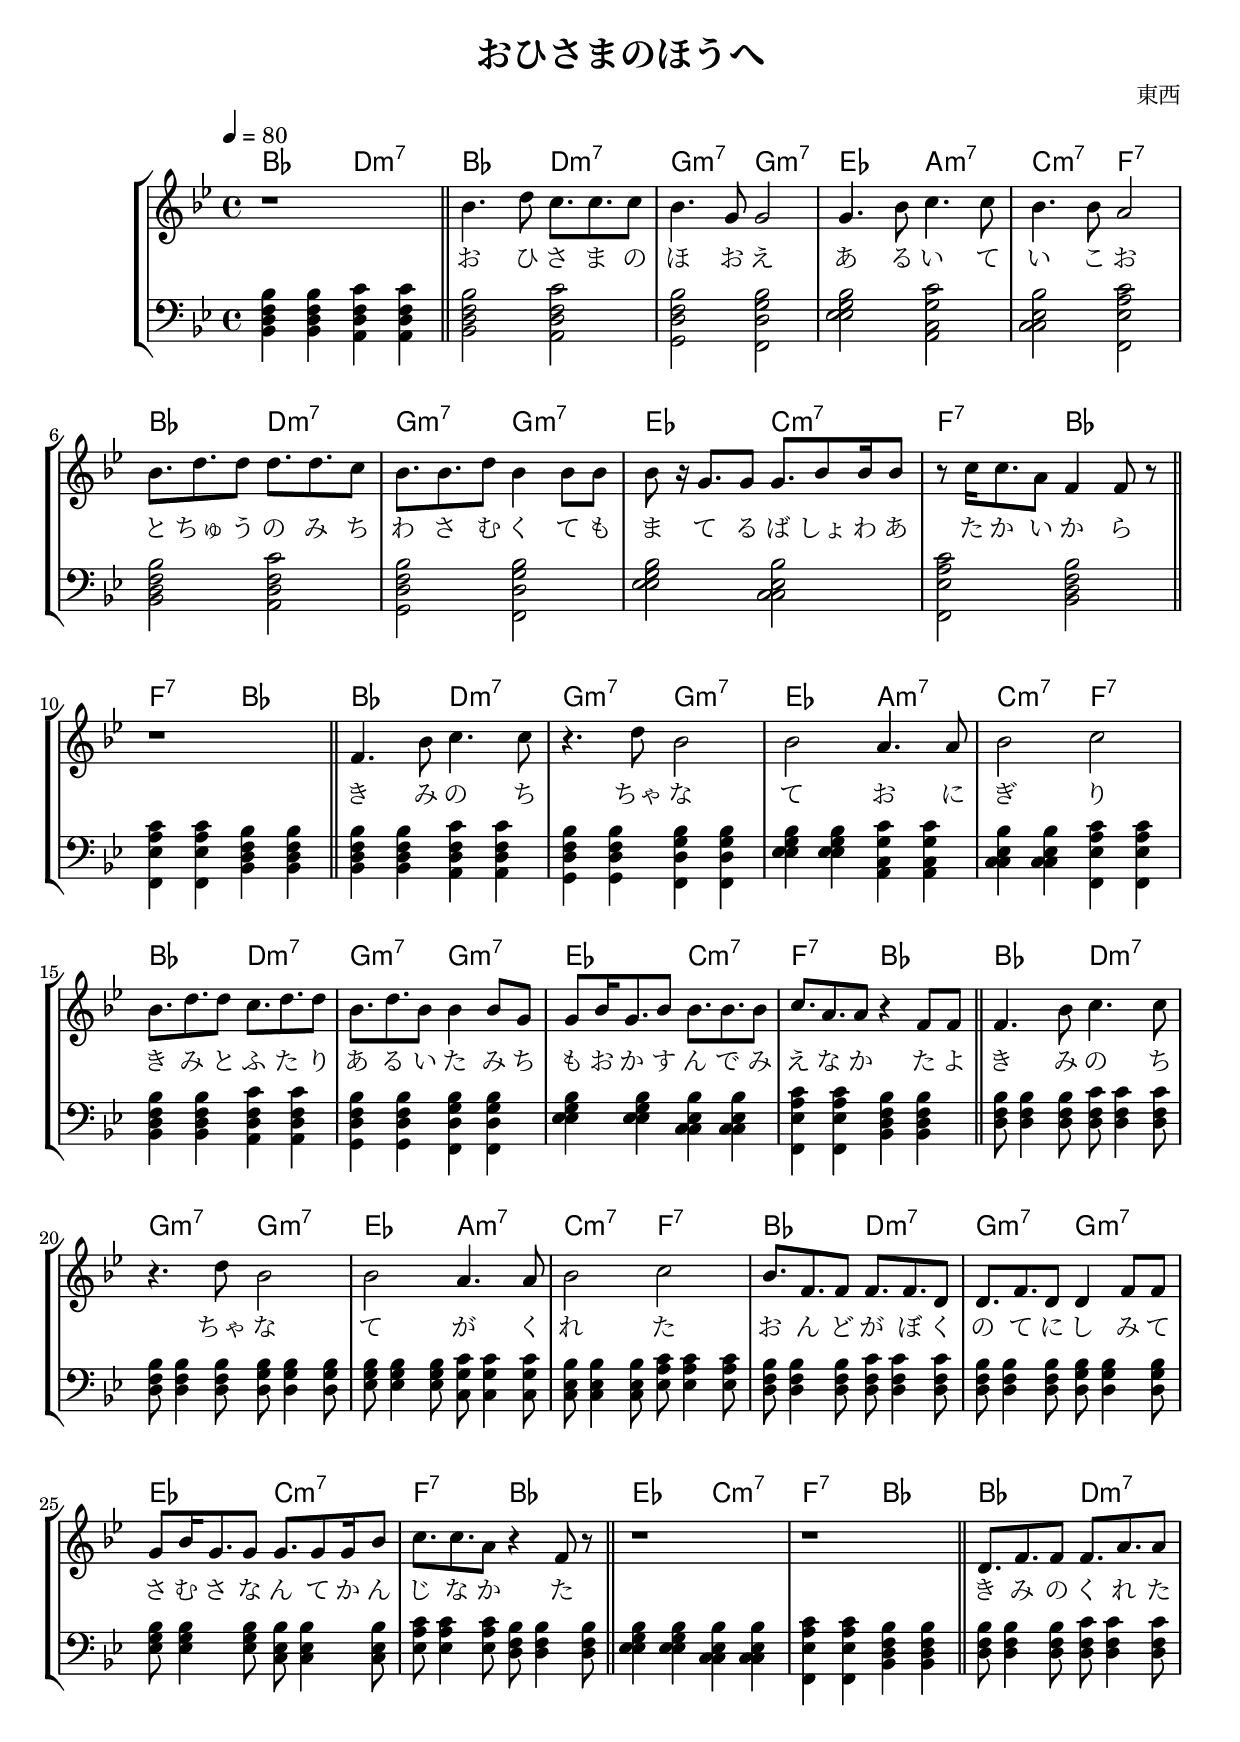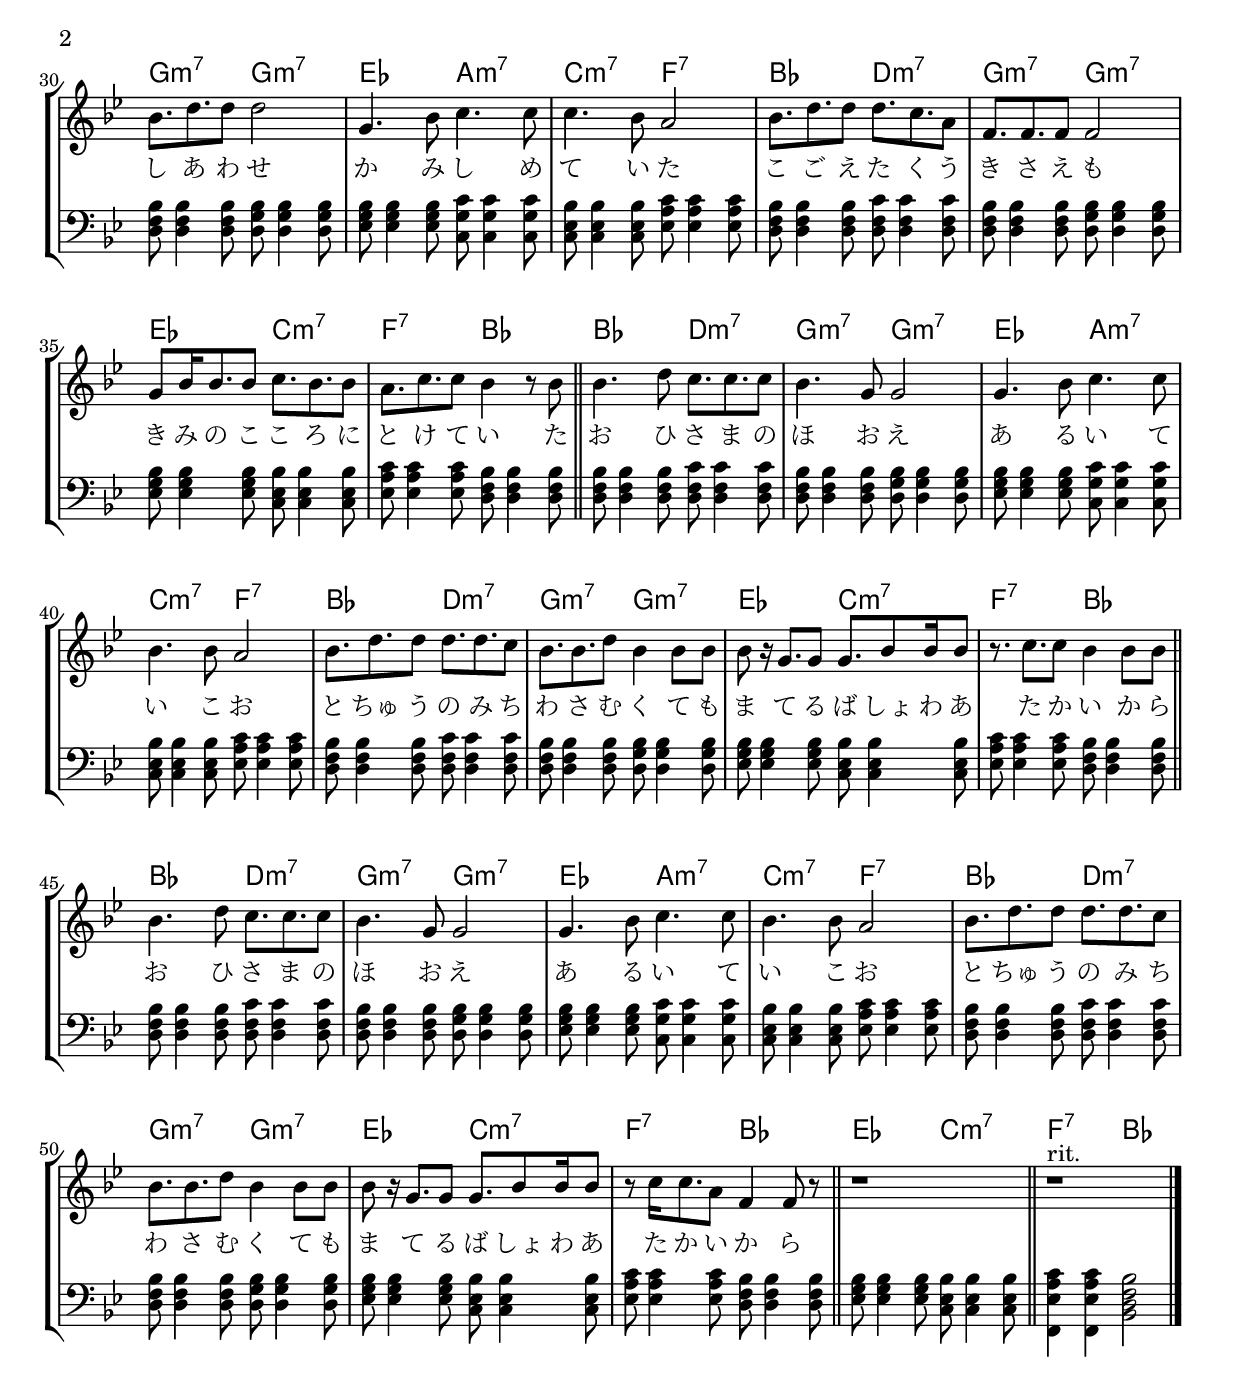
\version "2.12.1"

\header {
	title = \markup {おひさまのほうへ}
	composer = \markup \center-column {東西}
}

harmony = \chordmode {
	bes2 d:min7 

	bes d:min7 g:min7 g:min7 es a:min7 c:min7 f:7 bes d:min7 g:min7 g:min7 es c:min7 f:7 bes 

	f:7 bes 

	bes d:min7 g:min7 g:min7 es a:min7 c:min7 f:7 bes d:min7 g:min7 g:min7 es c:min7 f:7 bes 

	bes d:min7 g:min7 g:min7 es a:min7 c:min7 f:7 bes d:min7 g:min7 g:min7 es c:min7 f:7 bes 

	es c:min7 f:7 bes 

	bes d:min7 g:min7 g:min7 es a:min7 c:min7 f:7 bes d:min7 g:min7 g:min7 es c:min7 f:7 bes 

	bes d:min7 g:min7 g:min7 es a:min7 c:min7 f:7 bes d:min7 g:min7 g:min7 es c:min7 f:7 bes 

	bes d:min7 g:min7 g:min7 es a:min7 c:min7 f:7 bes d:min7 g:min7 g:min7 es c:min7 f:7 bes 

	es c:min7 

	f:7 bes 
}

melody = {
	\key bes \major
	\tempo 4 = 80
	r1   
	\set Staff.midiInstrument = #"Vibraphone"
	 bes'4.  d''8  c''8.  c''8.  c''8 
	bes'4.  g'8  g'2 
	g'4.  bes'8  c''4.  c''8 
	bes'4.  bes'8  a'2 
	bes'8.  d''8.  d''8  d''8.  d''8.  c''8 
	bes'8.  bes'8.  d''8  bes'4  bes'8  bes'8 
	bes'8  r16  g'8.  g'8  g'8.  bes'8  bes'16  bes'8 
	r8  c''16  c''8.  a'8  f'4  f'8  	r8 	r1   
	\set Staff.midiInstrument = #"fss0.23"
	 f'4.  bes'8  c''4.  c''8 
	r4.  d''8  bes'2 
	bes'2  a'4.  a'8 
	bes'2  c''2 
	bes'8.  d''8.  d''8  c''8.  d''8.  d''8 
	bes'8.  d''8.  bes'8  bes'4  bes'8  g'8 
	g'8  bes'16  g'8.  bes'8  bes'8.  bes'8.  bes'8 
	c''8.  a'8.  a'8  r4  f'8  f'8
	\set Staff.midiInstrument = #"fss0.23"
	 f'4.  bes'8  c''4.  c''8 
	r4.  d''8  bes'2 
	bes'2  a'4.  a'8 
	bes'2  c''2 
	bes'8.  f'8.  f'8  f'8.  f'8.  d'8 
	d'8.  f'8.  d'8  d'4  f'8  f'8 
	g'8  bes'16  g'8.  g'8  g'8.  g'8  g'16  bes'8 
	c''8.  c''8.  a'8  r4  f'8  	r8 	r1 | r1   
	\set Staff.midiInstrument = #"fss0.23"
	 d'8.  f'8.  f'8  f'8.  a'8.  a'8 
	bes'8.  d''8.  d''8  d''2 
	g'4.  bes'8  c''4.  c''8 
	c''4.  bes'8  a'2 
	bes'8.  d''8.  d''8  d''8.  c''8.  a'8 
	f'8.  f'8.  f'8  f'2 
	g'8  bes'16  bes'8.  bes'8  c''8.  bes'8.  bes'8 
	a'8.  c''8.  c''8  bes'4  r8  bes'8
	\set Staff.midiInstrument = #"fss0.23"
	 bes'4.  d''8  c''8.  c''8.  c''8 
	bes'4.  g'8  g'2 
	g'4.  bes'8  c''4.  c''8 
	bes'4.  bes'8  a'2 
	bes'8.  d''8.  d''8  d''8.  d''8.  c''8 
	bes'8.  bes'8.  d''8  bes'4  bes'8  bes'8 
	bes'8  r16  g'8.  g'8  g'8.  bes'8  bes'16  bes'8 
	r8.  c''8.  c''8  bes'4  bes'8  bes'8
	\set Staff.midiInstrument = #"fss0.23"
	 bes'4.  d''8  c''8.  c''8.  c''8 
	bes'4.  g'8  g'2 
	g'4.  bes'8  c''4.  c''8 
	bes'4.  bes'8  a'2 
	bes'8.  d''8.  d''8  d''8.  d''8.  c''8 
	bes'8.  bes'8.  d''8  bes'4  bes'8  bes'8 
	bes'8  r16  g'8.  g'8  g'8.  bes'8  bes'16  bes'8 
	r8  c''16  c''8.  a'8  f'4  f'8  	r8 	r1   
	r1^"rit." \bar "|."
}

words = \lyricmode {
	
	お  ひ  さ  ま  の  ほ  お  え  あ  る  い  て  い  こ  お  と  ちゅ  う  の  み  ち  わ  さ  む  く  て  も  ま  て  る  ば  しょ  わ  あ  た  か  い  か  ら  
	
	き  み  の  ち  ちゃ  な  て  お  に  ぎ  り  き  み  と  ふ  た  り  あ  る  い  た  み  ち  も  お  か  す  ん  で  み  え  な  か  た  よ  
	き  み  の  ち  ちゃ  な  て  が  く  れ  た  お  ん  ど  が  ぼ  く  の  て  に  し  み  て  さ  む  さ  な  ん  て  か  ん  じ  な  か  た  
	
	き  み  の  く  れ  た  し  あ  わ  せ  か  み  し  め  て  い  た  こ  ご  え  た  く  う  き  さ  え  も  き  み  の  こ  こ  ろ  に  と  け  て  い  た  
	お  ひ  さ  ま  の  ほ  お  え  あ  る  い  て  い  こ  お  と  ちゅ  う  の  み  ち  わ  さ  む  く  て  も  ま  て  る  ば  しょ  わ  あ  た  か  い  か  ら  
	お  ひ  さ  ま  の  ほ  お  え  あ  る  い  て  い  こ  お  と  ちゅ  う  の  み  ち  わ  さ  む  く  て  も  ま  て  る  ば  しょ  わ  あ  た  か  い  か  ら  
	
	
}

tempochange = {
	\tempo 4 = 80
	r1 \bar "||"
	\tempo 4 = 80
	r1 | r1 | r1 | r1 | r1 | r1 | r1 | r1 \bar "||"
	\tempo 4 = 80
	r1 \bar "||"
	\tempo 4 = 80
	r1 | r1 | r1 | r1 | r1 | r1 | r1 | r1 \bar "||"
	\tempo 4 = 80
	r1 | r1 | r1 | r1 | r1 | r1 | r1 | r1 \bar "||"
	\tempo 4 = 80
	r1 | r1 \bar "||"
	\tempo 4 = 80
	r1 | r1 | r1 | r1 | r1 | r1 | r1 | r1 \bar "||"
	\tempo 4 = 80
	r1 | r1 | r1 | r1 | r1 | r1 | r1 | r1 \bar "||"
	\tempo 4 = 80
	r1 | r1 | r1 | r1 | r1 | r1 | r1 | r1 \bar "||"
	\tempo 4 = 80
	r1 \bar "||"
	\tempo 4 = 80
	\tempo 4 = 60 r2 \tempo 4 = 53 r2 \bar "|."
}

mainacc = {
	\clef bass
	\set Staff.midiInstrument = #"Vibraphone"
	\key bes \major
	\tempo 4 = 80
	<bes, d f bes>4 <bes, d f bes>4
	<a, d f c'>4 <a, d f c'>4
	\bar "||"

	\set Staff.midiInstrument = #"Vibraphone"
	<bes, d f bes>2
	<a, d f c'>2
	<g, d f bes>2
	<f, d g bes>2
	<es es g bes>2
	<a, c g c'>2
	<c c es bes>2
	<f, es a c'>2
	<bes, d f bes>2
	<a, d f c'>2
	<g, d f bes>2
	<f, d g bes>2
	<es es g bes>2
	<c c es bes>2
	<f, es a c'>2
	<bes, d f bes>2
	\bar "||"

	\set Staff.midiInstrument = #"Vibraphone"
	<f, es a c'>4 <f, es a c'>4
	<bes, d f bes>4 <bes, d f bes>4
	\bar "||"

	\set Staff.midiInstrument = #"Vibraphone"
	<bes, d f bes>4 <bes, d f bes>4
	<a, d f c'>4 <a, d f c'>4
	<g, d f bes>4 <g, d f bes>4
	<f, d g bes>4 <f, d g bes>4
	<es es g bes>4 <es es g bes>4
	<a, c g c'>4 <a, c g c'>4
	<c c es bes>4 <c c es bes>4
	<f, es a c'>4 <f, es a c'>4
	<bes, d f bes>4 <bes, d f bes>4
	<a, d f c'>4 <a, d f c'>4
	<g, d f bes>4 <g, d f bes>4
	<f, d g bes>4 <f, d g bes>4
	<es es g bes>4 <es es g bes>4
	<c c es bes>4 <c c es bes>4
	<f, es a c'>4 <f, es a c'>4
	<bes, d f bes>4 <bes, d f bes>4
	\bar "||"

	\set Staff.midiInstrument = #"Vibraphone"
	<d f bes>8 <d f bes>4 <d f bes>8
	<d f c'>8 <d f c'>4 <d f c'>8
	<d f bes>8 <d f bes>4 <d f bes>8
	<d g bes>8 <d g bes>4 <d g bes>8
	<es g bes>8 <es g bes>4 <es g bes>8
	<c g c'>8 <c g c'>4 <c g c'>8
	<c es bes>8 <c es bes>4 <c es bes>8
	<es a c'>8 <es a c'>4 <es a c'>8
	<d f bes>8 <d f bes>4 <d f bes>8
	<d f c'>8 <d f c'>4 <d f c'>8
	<d f bes>8 <d f bes>4 <d f bes>8
	<d g bes>8 <d g bes>4 <d g bes>8
	<es g bes>8 <es g bes>4 <es g bes>8
	<c es bes>8 <c es bes>4 <c es bes>8
	<es a c'>8 <es a c'>4 <es a c'>8
	<d f bes>8 <d f bes>4 <d f bes>8
	\bar "||"

	\set Staff.midiInstrument = #"Vibraphone"
	<es es g bes>4 <es es g bes>4
	<c c es bes>4 <c c es bes>4
	<f, es a c'>4 <f, es a c'>4
	<bes, d f bes>4 <bes, d f bes>4
	\bar "||"

	\set Staff.midiInstrument = #"Vibraphone"
	<d f bes>8 <d f bes>4 <d f bes>8
	<d f c'>8 <d f c'>4 <d f c'>8
	<d f bes>8 <d f bes>4 <d f bes>8
	<d g bes>8 <d g bes>4 <d g bes>8
	<es g bes>8 <es g bes>4 <es g bes>8
	<c g c'>8 <c g c'>4 <c g c'>8
	<c es bes>8 <c es bes>4 <c es bes>8
	<es a c'>8 <es a c'>4 <es a c'>8
	<d f bes>8 <d f bes>4 <d f bes>8
	<d f c'>8 <d f c'>4 <d f c'>8
	<d f bes>8 <d f bes>4 <d f bes>8
	<d g bes>8 <d g bes>4 <d g bes>8
	<es g bes>8 <es g bes>4 <es g bes>8
	<c es bes>8 <c es bes>4 <c es bes>8
	<es a c'>8 <es a c'>4 <es a c'>8
	<d f bes>8 <d f bes>4 <d f bes>8
	\bar "||"

	\set Staff.midiInstrument = #"Vibraphone"
	<d f bes>8 <d f bes>4 <d f bes>8
	<d f c'>8 <d f c'>4 <d f c'>8
	<d f bes>8 <d f bes>4 <d f bes>8
	<d g bes>8 <d g bes>4 <d g bes>8
	<es g bes>8 <es g bes>4 <es g bes>8
	<c g c'>8 <c g c'>4 <c g c'>8
	<c es bes>8 <c es bes>4 <c es bes>8
	<es a c'>8 <es a c'>4 <es a c'>8
	<d f bes>8 <d f bes>4 <d f bes>8
	<d f c'>8 <d f c'>4 <d f c'>8
	<d f bes>8 <d f bes>4 <d f bes>8
	<d g bes>8 <d g bes>4 <d g bes>8
	<es g bes>8 <es g bes>4 <es g bes>8
	<c es bes>8 <c es bes>4 <c es bes>8
	<es a c'>8 <es a c'>4 <es a c'>8
	<d f bes>8 <d f bes>4 <d f bes>8
	\bar "||"

	\set Staff.midiInstrument = #"Vibraphone"
	<d f bes>8 <d f bes>4 <d f bes>8
	<d f c'>8 <d f c'>4 <d f c'>8
	<d f bes>8 <d f bes>4 <d f bes>8
	<d g bes>8 <d g bes>4 <d g bes>8
	<es g bes>8 <es g bes>4 <es g bes>8
	<c g c'>8 <c g c'>4 <c g c'>8
	<c es bes>8 <c es bes>4 <c es bes>8
	<es a c'>8 <es a c'>4 <es a c'>8
	<d f bes>8 <d f bes>4 <d f bes>8
	<d f c'>8 <d f c'>4 <d f c'>8
	<d f bes>8 <d f bes>4 <d f bes>8
	<d g bes>8 <d g bes>4 <d g bes>8
	<es g bes>8 <es g bes>4 <es g bes>8
	<c es bes>8 <c es bes>4 <c es bes>8
	<es a c'>8 <es a c'>4 <es a c'>8
	<d f bes>8 <d f bes>4 <d f bes>8
	\bar "||"

	\set Staff.midiInstrument = #"Vibraphone"
	<es g bes>8 <es g bes>4 <es g bes>8
	<c es bes>8 <c es bes>4 <c es bes>8
	\bar "||"

	\set Staff.midiInstrument = #"Vibraphone"
	<f, es a c'>4 <f, es a c'>4
	<bes, d f bes>2
	\bar "|."
}

subacc = {
	\clef bass
	\set Staff.midiInstrument = #"Acoustic grand"
	\key bes \major
	\tempo 4 = 80
	r2
	r2
	\bar "||"

	\set Staff.midiInstrument = #"Acoustic grand"
	r2
	r2
	r2
	r2
	r2
	r2
	r2
	r2
	r2
	r2
	r2
	r2
	r2
	r2
	r2
	r2
	\bar "||"

	\set Staff.midiInstrument = #"Acoustic grand"
	r2
	r2
	\bar "||"

	\set Staff.midiInstrument = #"Acoustic grand"
	r2
	r2
	r2
	r2
	r2
	r2
	r2
	r2
	r2
	r2
	r2
	r2
	r2
	r2
	r2
	r2
	\bar "||"

	\set Staff.midiInstrument = #"Acoustic grand"
	r2
	r2
	r2
	r2
	r2
	r2
	r2
	r2
	r2
	r2
	r2
	r2
	r2
	r2
	r2
	r2
	\bar "||"

	\set Staff.midiInstrument = #"Acoustic grand"
	r2
	r2
	r2
	r2
	\bar "||"

	\set Staff.midiInstrument = #"Acoustic grand"
	r2
	r2
	r2
	r2
	r2
	r2
	r2
	r2
	r2
	r2
	r2
	r2
	r2
	r2
	r2
	r2
	\bar "||"

	\set Staff.midiInstrument = #"Acoustic grand"
	r2
	r2
	r2
	r2
	r2
	r2
	r2
	r2
	r2
	r2
	r2
	r2
	r2
	r2
	r2
	r2
	\bar "||"

	\set Staff.midiInstrument = #"Acoustic grand"
	r2
	r2
	r2
	r2
	r2
	r2
	r2
	r2
	r2
	r2
	r2
	r2
	r2
	r2
	r2
	r2
	\bar "||"

	\set Staff.midiInstrument = #"Acoustic grand"
	r2
	r2
	\bar "||"

	\set Staff.midiInstrument = #"Acoustic grand"
	r2
	r2
	\bar "|."
}

percA = {
	\drummode {
	r1 \bar "||"
	r1 |r1 |r1 |r1 |r1 |r1 |r1 |r1 \bar "||"
	r1 \bar "||"
	r1 |r1 |r1 |r1 |r1 |r1 |r1 |r1 \bar "||"
	r1 |r1 |r1 |r1 |r1 |r1 |r1 |r1 \bar "||"
	r1 |r1 \bar "||"
	r1 |r1 |r1 |r1 |r1 |r1 |r1 |r1 \bar "||"
	r1  |r1  |r1  |r1  |r1  |r1  |r1  |r2 r8 hho4 hho8  \bar "||"
	r1  |r2. hho4  |r1  |r2. hho4  |r1  |r2. hho4  |r1  |r2. hho4  \bar "||"
	r2 r8 hho4 hho8  \bar "||"
	r1 \bar "|."
	}
}

percB = {
	\drummode {
	r1 \bar "||"
	r1 |r1 |r1 |r1 |r1 |r1 |r1 |r1 \bar "||"
	r1 \bar "||"
	r1 |r1 |r1 |r1 |r1 |r1 |r1 |r1 \bar "||"
	r1 |r1 |r1 |r1 |r1 |r1 |r1 |r1 \bar "||"
	r1 |r1 \bar "||"
	r1 |r1 |r1 |r1 |r1 |r1 |r1 |r1 \bar "||"
	r4. hhp2 hhp8  |r4. hhp2 hhp8  |r4. hhp2 hhp8  |r4. hhp2 hhp8  |r4. hhp2 hhp8  |r4. hhp2 hhp8  |r4. hhp2 hhp8  |hhp4 hhp4 hhp4 hhp4  \bar "||"
	r16 hhp16 hhp8 hhp16 hhp8 hhp2 r16  |r16 hhp16 hhp8 hhp16 hhp8 hhp2 r16  |r16 hhp16 hhp8 hhp16 hhp8 hhp2 r16  |r16 hhp16 hhp8 hhp16 hhp8 hhp2 r16  |r16 hhp16 hhp8 hhp16 hhp8 hhp2 r16  |r16 hhp16 hhp8 hhp16 hhp8 hhp2 r16  |r16 hhp16 hhp8 hhp16 hhp8 hhp2 r16  |r16 hhp16 hhp8 hhp16 hhp8 hhp2 hhp16  \bar "||"
	hhp4 hhp4 hhp4 hhp4  \bar "||"
	r1 \bar "|."
	}
}

percC = {
	\drummode {
	r1 \bar "||"
	r1 |r1 |r1 |r1 |r1 |r1 |r1 |r1 \bar "||"
	r1 \bar "||"
	r1 |r1 |r1 |r1 |r1 |r1 |r1 |r1 \bar "||"
	r1 |r1 |r1 |r1 |r1 |r1 |r1 |r1 \bar "||"
	r1 |r1 \bar "||"
	r1 |r1 |r1 |r1 |r1 |r1 |r1 |r1 \bar "||"
	hh4 hh4 hh4 hh4  |hh4 hh4 hh4 hh4  |hh4 hh4 hh4 hh4  |hh4 hh4 hh4 hh4  |hh4 hh4 hh4 hh4  |hh4 hh4 hh4 hh4  |hh4 hh4 hh4 hh4  |r4. hh2 r8  \bar "||"
	hh8. hh8. hh2 r8  |hh8. hh8. hh2 hh8  |hh8. hh8. hh2 r8  |hh8. hh8. hh2 hh8  |hh8. hh8. hh2 r8  |hh8. hh8. hh2 hh8  |hh8. hh8. hh2 r8  |hh8. hh8. hh4 hh4 hh8  \bar "||"
	r4. hh2 r8  \bar "||"
	r1 \bar "|."
	}
}

percD = {
	\drummode {
	r1 \bar "||"
	r1 |r1 |r1 |r1 |r1 |r1 |r1 |r1 \bar "||"
	r1 \bar "||"
	r1 |r1 |r1 |r1 |r1 |r1 |r1 |r1 \bar "||"
	r1 |r1 |r1 |r1 |r1 |r1 |r1 |r1 \bar "||"
	r1 |r1 \bar "||"
	r1 |r1 |r1 |r1 |r1 |r1 |r1 |r1 \bar "||"
	bd2. r8 bd8  |bd8. bd8. bd2 bd8  |bd2. r8 bd8  |bd8. bd8. bd2 bd8  |bd2. r8 bd8  |bd8. bd8. bd2 bd8  |bd2. r8 bd8  |bd8. bd4. r16 bd4 bd8  \bar "||"
	r2 ss2  |r2 ss2  |r2 ss2  |r2 ss2  |r2 ss2  |r2 ss2  |r2 ss2  |r2 ss2  \bar "||"
	bd8. bd4. r16 bd4 bd8  \bar "||"
	r1 \bar "|."
	}
}

percE = {
	\drummode {
	r1 \bar "||"
	r1 |r1 |r1 |r1 |r1 |r1 |r1 |r1 \bar "||"
	r1 \bar "||"
	r1 |r1 |r1 |r1 |r1 |r1 |r1 |r1 \bar "||"
	r1 |r1 |r1 |r1 |r1 |r1 |r1 |r1 \bar "||"
	r1 |r1 \bar "||"
	r1 |r1 |r1 |r1 |r1 |r1 |r1 |r1 \bar "||"
	r1 | r1 | r1 | r1 | r1 | r1 | r1 | r1 \bar "||"
	bd2 r8 bd4 bd8  |bd4. bd4 bd4 bd8  |bd2 r8 bd4 bd8  |bd4. bd4 bd4 bd8  |bd2 r8 bd4 bd8  |bd4. bd4 bd4 bd8  |bd2 r8 bd4 bd8  |bd4. bd4 bd4.  \bar "||"
	r1 \bar "||"
	r1 \bar "|."
	}
}

\score {
	<<
		\new StaffGroup <<
			\new ChordNames {\harmony}
			\new Voice = "melody" {\melody}
			\new Lyrics \lyricsto "melody" \words
			\new Staff = "mainacc" {\mainacc}
		>>
	>>
	\layout { }
}
